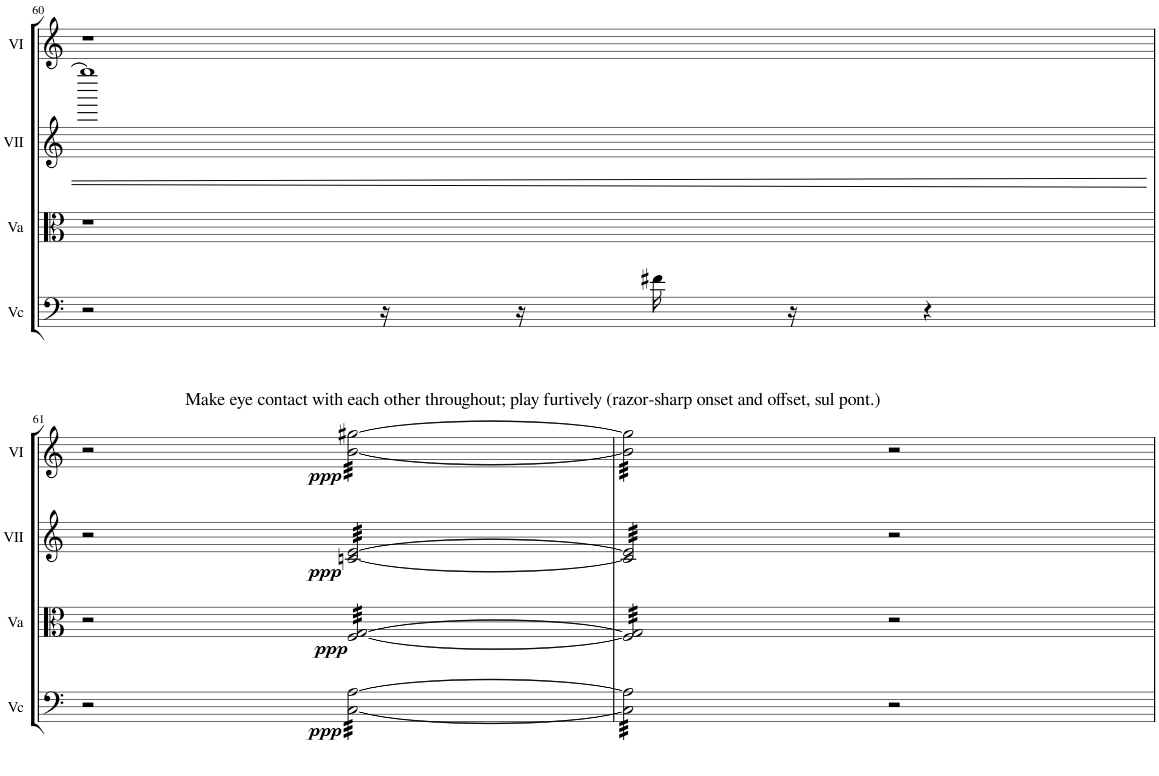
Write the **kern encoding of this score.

**kern	**dynam	**kern	**dynam	**kern	**dynam	**kern	**dynam
*part4	*part4	*part3	*part3	*part2	*part2	*part1	*part1
*staff4	*staff4	*staff3	*staff3	*staff2	*staff2	*staff1	*staff1
*I"Vc	*	*I"Va	*	*I"VII	*	*I"VI	*
*I'Vc	*	*I'Va	*	*I'VII	*	*I'VI	*
!!LO:PB:g=z
*clefF4	*	*clefC3	*	*clefG2	*	*clefG2	*
*k[]	*	*k[]	*	*k[]	*	*k[]	*
*M4/4	*	*M4/4	*	*M4/4	*	*M4/4	*
=60	=60	=60	=60	=60	=60	=60	=60
2r	.	1r	.	1gggg#]	.	1r	.
16r	.	.	.	.	.	.	.
16r	.	.	.	.	.	.	.
16f#X\	.	.	.	.	.	.	.
16r	.	.	.	.	.	.	.
4r	.	.	.	.	.	.	.
!!LO:LB:g=z
=61	=61	=61	=61	=61	=61	=61	=61
!	!	!	!	!	!	!LO:TX:a:t=Make eye contact with each other throughout; play furtively (razor-sharp onset and offset, sul pont.)	!
2r	.	2r	.	2r	.	2r	.
!	!LO:DY:b	!	!LO:DY:b	!	!LO:DY:b	!	!LO:DY:b
*tremolo	*	*	*	*	*	*	*
*	*	*tremolo	*	*	*	*	*
*	*	*	*	*tremolo	*	*	*
*	*	*	*	*	*	*tremolo	*
[32C\ [32A\LLL	ppp	[32F/ [32G/LLL	ppp	[32cn/ [32e/LLL	ppp	[32b\ [32gg#X\LLL	ppp
32C\ 32A\	.	32F/ 32G/	.	32cn/ 32e/	.	32b\ 32gg#X\	.
32C\ 32A\	.	32F/ 32G/	.	32cn/ 32e/	.	32b\ 32gg#X\	.
32C\ 32A\	.	32F/ 32G/	.	32cn/ 32e/	.	32b\ 32gg#X\	.
32C\ 32A\	.	32F/ 32G/	.	32cn/ 32e/	.	32b\ 32gg#X\	.
32C\ 32A\	.	32F/ 32G/	.	32cn/ 32e/	.	32b\ 32gg#X\	.
32C\ 32A\	.	32F/ 32G/	.	32cn/ 32e/	.	32b\ 32gg#X\	.
32C\ 32A\	.	32F/ 32G/	.	32cn/ 32e/	.	32b\ 32gg#X\	.
32C\ 32A\	.	32F/ 32G/	.	32cn/ 32e/	.	32b\ 32gg#X\	.
32C\ 32A\	.	32F/ 32G/	.	32cn/ 32e/	.	32b\ 32gg#X\	.
32C\ 32A\	.	32F/ 32G/	.	32cn/ 32e/	.	32b\ 32gg#X\	.
32C\ 32A\	.	32F/ 32G/	.	32cn/ 32e/	.	32b\ 32gg#X\	.
32C\ 32A\	.	32F/ 32G/	.	32cn/ 32e/	.	32b\ 32gg#X\	.
32C\ 32A\	.	32F/ 32G/	.	32cn/ 32e/	.	32b\ 32gg#X\	.
32C\ 32A\	.	32F/ 32G/	.	32cn/ 32e/	.	32b\ 32gg#X\	.
32C\ 32A\JJJ	.	32F/ 32G/JJJ	.	32cn/ 32e/JJJ	.	32b\ 32gg#X\JJJ	.
=62	=62	=62	=62	=62	=62	=62	=62
32C\] 32A\]LLL	.	32F/] 32G/]LLL	.	32c/] 32e/]LLL	.	32b\] 32gg#\]LLL	.
32C\ 32A\	.	32F/ 32G/	.	32c/ 32e/	.	32b\ 32gg#\	.
32C\ 32A\	.	32F/ 32G/	.	32c/ 32e/	.	32b\ 32gg#\	.
32C\ 32A\	.	32F/ 32G/	.	32c/ 32e/	.	32b\ 32gg#\	.
32C\ 32A\	.	32F/ 32G/	.	32c/ 32e/	.	32b\ 32gg#\	.
32C\ 32A\	.	32F/ 32G/	.	32c/ 32e/	.	32b\ 32gg#\	.
32C\ 32A\	.	32F/ 32G/	.	32c/ 32e/	.	32b\ 32gg#\	.
32C\ 32A\	.	32F/ 32G/	.	32c/ 32e/	.	32b\ 32gg#\	.
32C\ 32A\	.	32F/ 32G/	.	32c/ 32e/	.	32b\ 32gg#\	.
32C\ 32A\	.	32F/ 32G/	.	32c/ 32e/	.	32b\ 32gg#\	.
32C\ 32A\	.	32F/ 32G/	.	32c/ 32e/	.	32b\ 32gg#\	.
32C\ 32A\	.	32F/ 32G/	.	32c/ 32e/	.	32b\ 32gg#\	.
32C\ 32A\	.	32F/ 32G/	.	32c/ 32e/	.	32b\ 32gg#\	.
32C\ 32A\	.	32F/ 32G/	.	32c/ 32e/	.	32b\ 32gg#\	.
32C\ 32A\	.	32F/ 32G/	.	32c/ 32e/	.	32b\ 32gg#\	.
32C\ 32A\JJJ	.	32F/ 32G/JJJ	.	32c/ 32e/JJJ	.	32b\ 32gg#\JJJ	.
*	*	*	*	*	*	*Xtremolo	*
*	*	*	*	*Xtremolo	*	*	*
*	*	*Xtremolo	*	*	*	*	*
*Xtremolo	*	*	*	*	*	*	*
2r	.	2r	.	2r	.	2r	.
=	=	=	=	=	=	=	=
*-	*-	*-	*-	*-	*-	*-	*-
